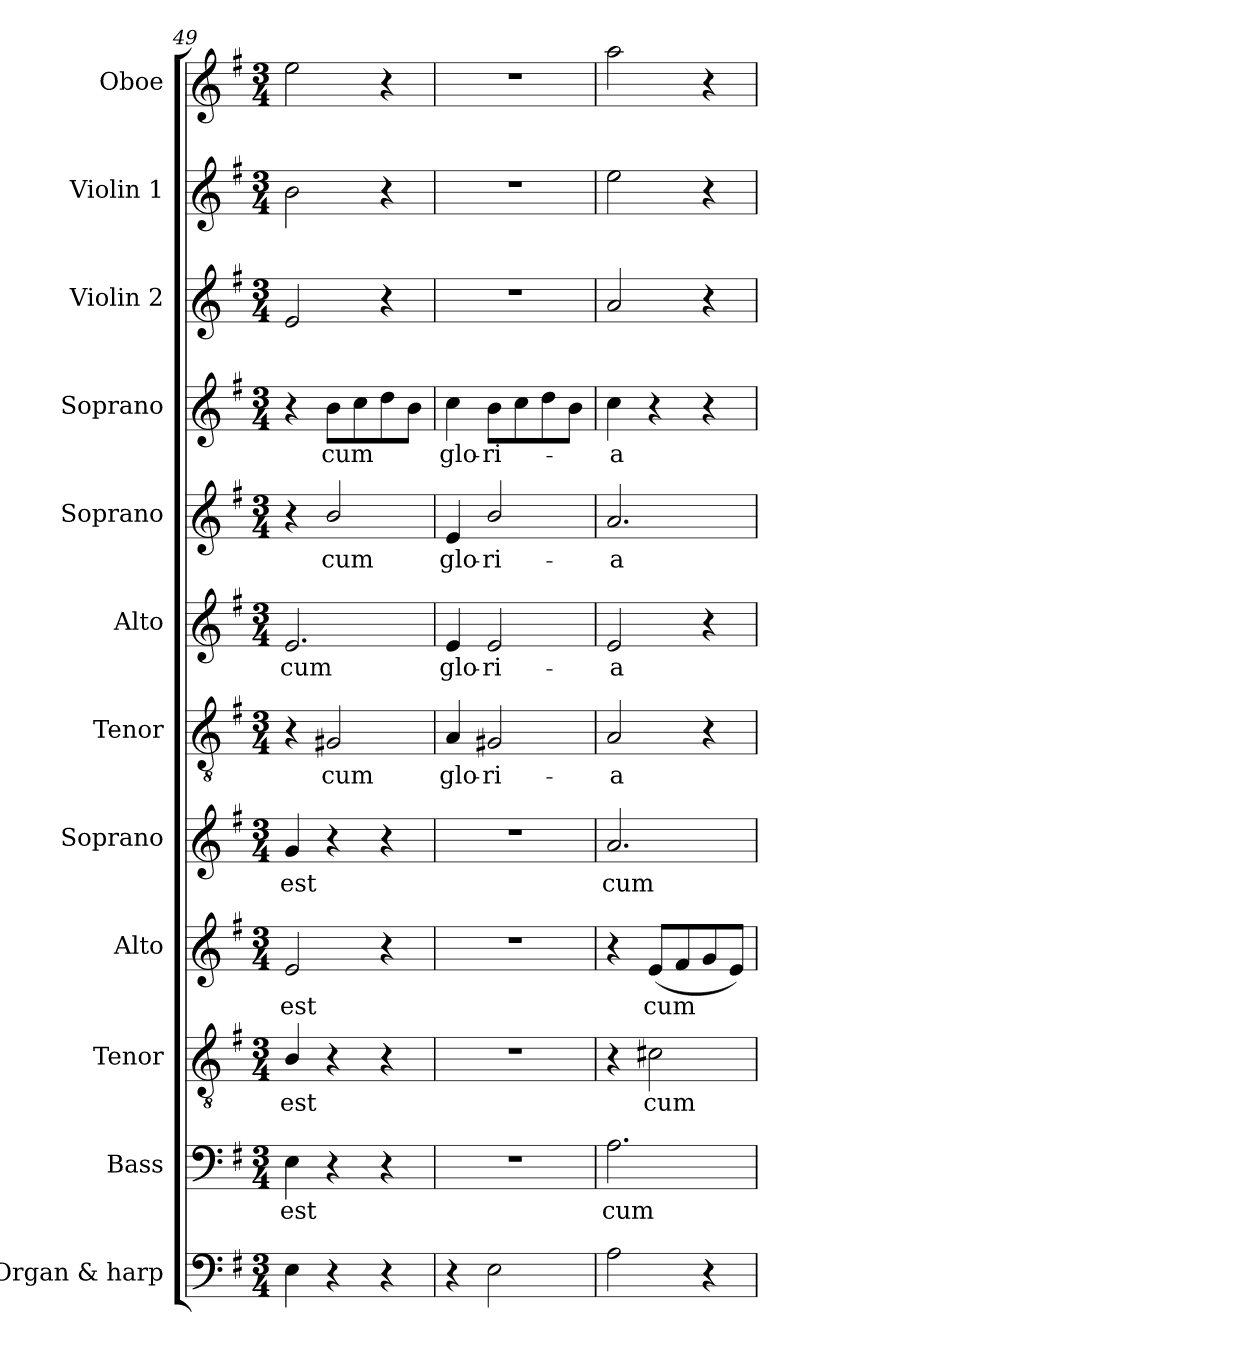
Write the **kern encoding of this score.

**kern	**kern	**text	**kern	**text	**kern	**text	**kern	**text	**kern	**text	**kern	**text	**kern	**text	**kern	**text	**kern	**kern	**kern
*part12	*part11	*part11	*part10	*part10	*part9	*part9	*part8	*part8	*part7	*part7	*part6	*part6	*part5	*part5	*part4	*part4	*part3	*part2	*part1
*staff12	*staff11	*staff11	*staff10	*staff10	*staff9	*staff9	*staff8	*staff8	*staff7	*staff7	*staff6	*staff6	*staff5	*staff5	*staff4	*staff4	*staff3	*staff2	*staff1
*I"Organ & harp	*I"Bass	*	*I"Tenor	*	*I"Alto	*	*I"Soprano	*	*I"Tenor	*	*I"Alto	*	*I"Soprano	*	*I"Soprano	*	*I"Violin 2	*I"Violin 1	*I"Oboe
*I'Org. & H.	*I'B.	*	*I'T.	*	*I'A.	*	*I'S.	*	*I'T.	*	*I'A.	*	*I'S.	*	*I'S.	*	*I'Vln. 2	*I'Vln. 1	*I'Ob.
*clefF4	*clefF4	*	*clefGv2	*	*clefG2	*	*clefG2	*	*clefGv2	*	*clefG2	*	*clefG2	*	*clefG2	*	*clefG2	*clefG2	*clefG2
*	*	*	*ITrd7c12	*	*	*	*	*	*ITrd7c12	*	*	*	*	*	*	*	*	*	*
*k[f#]	*k[f#]	*	*k[f#]	*	*k[f#]	*	*k[f#]	*	*k[f#]	*	*k[f#]	*	*k[f#]	*	*k[f#]	*	*k[f#]	*k[f#]	*k[f#]
*G:	*G:	*	*G:	*	*G:	*	*G:	*	*G:	*	*G:	*	*G:	*	*G:	*	*G:	*G:	*G:
*M3/4	*M3/4	*	*M3/4	*	*M3/4	*	*M3/4	*	*M3/4	*	*M3/4	*	*M3/4	*	*M3/4	*	*M3/4	*M3/4	*M3/4
=49	=49	=49	=49	=49	=49	=49	=49	=49	=49	=49	=49	=49	=49	=49	=49	=49	=49	=49	=49
!	!	!LO:LY:b:color=#000000	!	!	!	!	!	!	!	!	!	!	!	!	!	!	!	!	!
!	!	!	!	!LO:LY:b:color=#000000	!	!	!	!	!	!	!	!	!	!	!	!	!	!	!
!	!	!	!	!	!	!LO:LY:b:color=#000000	!	!	!	!	!	!	!	!	!	!	!	!	!
!	!	!	!	!	!	!	!	!LO:LY:b:color=#000000	!	!	!	!	!	!	!	!	!	!	!
!	!	!	!	!	!	!	!	!	!	!	!	!LO:LY:b:color=#000000	!	!	!	!	!	!	!
4Ei\	4Ei\	est	4BBi/	est	2ei/	est	4gi/	est	4r	.	2.ei/	cum	4r	.	4r	.	2ei/	2bi\	2eei\
!	!	!	!	!	!	!	!	!	!	!LO:LY:b:color=#000000	!	!	!	!	!	!	!	!	!
!	!	!	!	!	!	!	!	!	!	!	!	!	!	!LO:LY:b:color=#000000	!	!	!	!	!
!	!	!	!	!	!	!	!	!	!	!	!	!	!	!	!	!LO:LY:b:color=#000000	!	!	!
4r	4r	.	4r	.	.	.	4r	.	2GG#Xi/	cum	.	.	2bi/	cum	8bi\L	cum	.	.	.
.	.	.	.	.	.	.	.	.	.	.	.	.	.	.	8cci\	.	.	.	.
4r	4r	.	4r	.	4r	.	4r	.	.	.	.	.	.	.	8ddi\	.	4r	4r	4r
.	.	.	.	.	.	.	.	.	.	.	.	.	.	.	8bi\J	.	.	.	.
=50	=50	=50	=50	=50	=50	=50	=50	=50	=50	=50	=50	=50	=50	=50	=50	=50	=50	=50	=50
!	!LO:N:vis=1	!	!LO:N:vis=1	!	!LO:N:vis=1	!	!LO:N:vis=1	!	!	!	!	!	!	!	!	!	!	!	!
!	!	!	!	!	!	!	!	!	!	!LO:LY:b:color=#000000	!	!	!	!	!	!	!	!	!
!	!	!	!	!	!	!	!	!	!	!	!	!LO:LY:b:color=#000000	!	!	!	!	!	!	!
!	!	!	!	!	!	!	!	!	!	!	!	!	!	!LO:LY:b:color=#000000	!	!	!	!	!
!	!	!	!	!	!	!	!	!	!	!	!	!	!	!	!	!LO:LY:b:color=#000000	!LO:N:vis=1	!LO:N:vis=1	!LO:N:vis=1
4r	2.r	.	2.r	.	2.r	.	2.r	.	4AAi/	glo-	4ei/	glo-	4ei/	glo-	4cci\	glo-	2.r	2.r	2.r
!	!	!	!	!	!	!	!	!	!	!LO:LY:b:color=#000000	!	!	!	!	!	!	!	!	!
!	!	!	!	!	!	!	!	!	!	!	!	!LO:LY:b:color=#000000	!	!	!	!	!	!	!
!	!	!	!	!	!	!	!	!	!	!	!	!	!	!LO:LY:b:color=#000000	!	!	!	!	!
!	!	!	!	!	!	!	!	!	!	!	!	!	!	!	!	!LO:LY:b:color=#000000	!	!	!
2Ei\	.	.	.	.	.	.	.	.	2GG#Xi/	-ri-	2ei/	-ri-	2bi/	-ri-	8bi\L	-ri-	.	.	.
.	.	.	.	.	.	.	.	.	.	.	.	.	.	.	8cci\	.	.	.	.
.	.	.	.	.	.	.	.	.	.	.	.	.	.	.	8ddi\	.	.	.	.
.	.	.	.	.	.	.	.	.	.	.	.	.	.	.	8bi\J	.	.	.	.
=51	=51	=51	=51	=51	=51	=51	=51	=51	=51	=51	=51	=51	=51	=51	=51	=51	=51	=51	=51
!	!	!LO:LY:b:color=#000000	!	!	!	!	!	!	!	!	!	!	!	!	!	!	!	!	!
!	!	!	!	!	!	!	!	!LO:LY:b:color=#000000	!	!	!	!	!	!	!	!	!	!	!
!	!	!	!	!	!	!	!	!	!	!LO:LY:b:color=#000000	!	!	!	!	!	!	!	!	!
!	!	!	!	!	!	!	!	!	!	!	!	!LO:LY:b:color=#000000	!	!	!	!	!	!	!
!	!	!	!	!	!	!	!	!	!	!	!	!	!	!LO:LY:b:color=#000000	!	!	!	!	!
!	!	!	!	!	!	!	!	!	!	!	!	!	!	!	!	!LO:LY:b:color=#000000	!	!	!
2Ai\	2.Ai\	cum	4r	.	4r	.	2.ai/	cum	2AAi/	-a	2ei/	-a	2.ai/	-a	4cci\	-a	2ai/	2eei\	2aai\
!	!	!	!	!LO:LY:b:color=#000000	!	!	!	!	!	!	!	!	!	!	!	!	!	!	!
!	!	!	!	!	!	!LO:LY:b:color=#000000	!	!	!	!	!	!	!	!	!	!	!	!	!
.	.	.	2C#Xi\	cum	(8ei/L	cum	.	.	.	.	.	.	.	.	4r	.	.	.	.
.	.	.	.	.	8f#i/	.	.	.	.	.	.	.	.	.	.	.	.	.	.
4r	.	.	.	.	8gi/	.	.	.	4r	.	4r	.	.	.	4r	.	4r	4r	4r
.	.	.	.	.	8ei/J)	.	.	.	.	.	.	.	.	.	.	.	.	.	.
=	=	=	=	=	=	=	=	=	=	=	=	=	=	=	=	=	=	=	=
*-	*-	*-	*-	*-	*-	*-	*-	*-	*-	*-	*-	*-	*-	*-	*-	*-	*-	*-	*-
